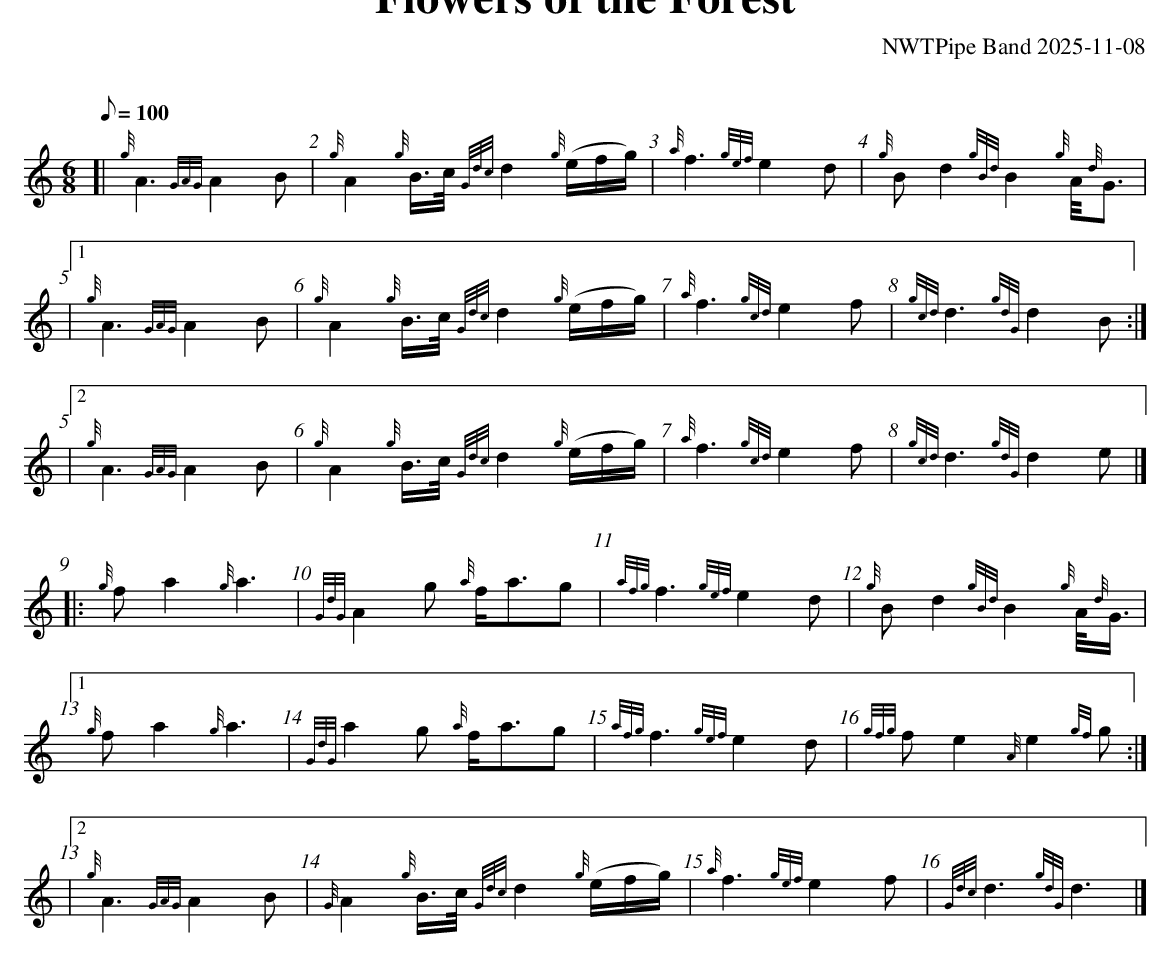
X:1
T:Flowers of the Forest
M:6/8
L:1/8
Q:100
C:NWTPipe Band 2025-11-08
K:HP
[| {g}A3 {GAG}A2 B | {g}A2 {g}B/>c/ {Gdc}d2 {g}(e/f/g/) |{a}f3 {gef}e2 d | {g}B d2 {gBd}B2{g}A/<{d}G}|
\
|1 {g}A3 {GAG}A2 B | {g}A2 {g}B/>c/ {Gdc}d2 {g}(e/f/g/)| {a}f3 {gcd}e2 f|{gcd}d3 {gdG}d2 B :|
\
|2 {g}A3 {GAG}A2 B | {g}A2 {g}B/>c/ {Gdc}d2 {g}(e/f/g/)| {a}f3 {gcd}e2 f|{gcd}d3 {gdG}d2 e |]
\
|:{g}f a2 {g}a3 | {GdG}A2 g {a}f<ag | {afg}f3 {gef}e2 d | {g}B d2 {gBd}B2 {g}A/<{d}G/}
\
|1 {g}f a2 {g}a3 | {GdG}a2 g {a}f<ag | {afg}f3 {gef}e2 d | {gfg}f e2 {A}e2 {gf}g :|
\
|2{g}A3 {GAG}A2 B | {G}A2 {g}B/>c/ {Gdc}d2 {g}(e/f/g/)| {a}f3{gef}e2 f |{Gdc}d3{gdG}d3|]}
